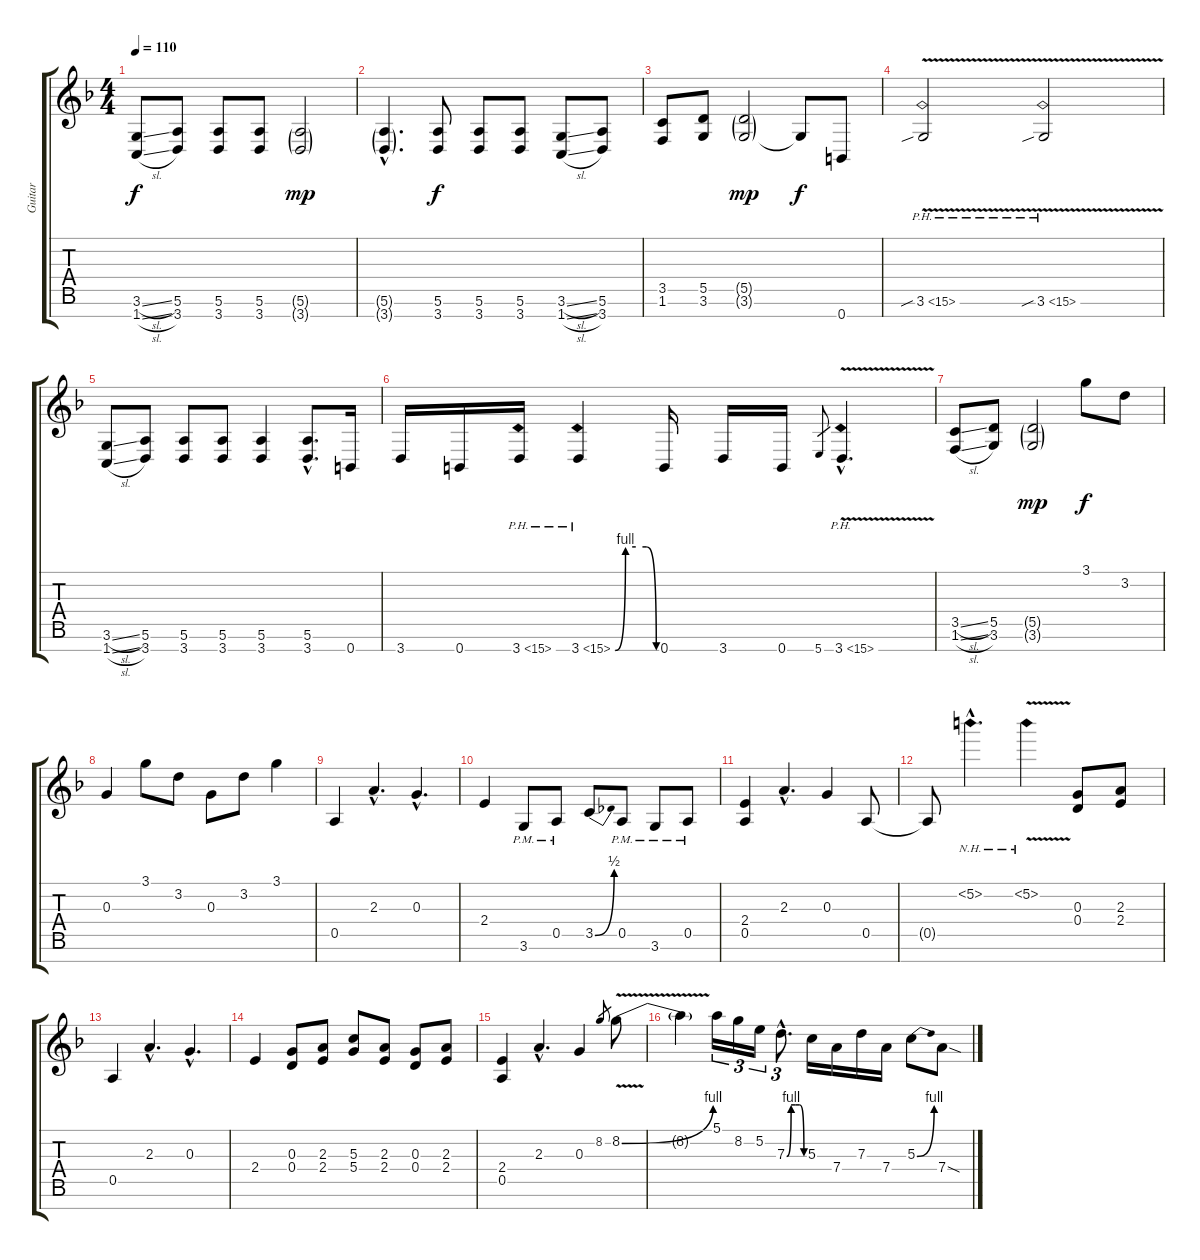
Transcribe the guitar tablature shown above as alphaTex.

\track ("Guitar" "Guitar") {instrument distortionguitar}
\staff {score tabs}
\tuning (E4 B3 G3 D3 A2 E2 B1) {hide}
\ts (4 4)
\tempo 110
\clef g2
\ks f
(3.6{sl} 1.7{sl}).8{dy f} (5.6 3.7).8 (5.6 3.7).8 (5.6 3.7).8 (5.6{g} 3.7{g}).2{dy mp} |
(5.6{g hac} 3.7{g hac}).4{d} (5.6 3.7).8{dy f} (5.6 3.7).8 (5.6 3.7).8 (3.6{sl} 1.7{sl}).8 (5.6 3.7).8 |
(3.5 1.6).8 (5.5 3.6).8 (5.5{g} 3.6{g}).2{dy mp} 3.6{t}.8{dy f} 0.7.8 |
3.6{ph 12 v sib}.2 3.6{ph 12 v sib}.2 |
(3.6{sl} 1.7{sl}).8 (5.6 3.7).8 (5.6 3.7).8 (5.6 3.7).8 (5.6 3.7).4 (5.6{hac} 3.7{hac}).8{d} 0.7.16 |
3.7.16 0.7.16 3.7{ph 12}.16 3.7{be (custom 0 0 15 4 30 4 45 4 60 0) ph 12}.4 0.7.16 3.7.16 0.7.16 5.7.8{gr} 3.7{ph 12 v hac}.4{d} |
(3.5{sl} 1.6{sl}).8 (5.5 3.6).8 (5.5{g} 3.6{g}).2{dy mp} 3.1.8{dy f} 3.2.8 |
0.3.4 3.1.8 3.2.8 0.3.8 3.2.8 3.1.4 |
0.5.4 2.3{hac}.4{d} 0.3{hac}.4{d} |
2.4.4 3.6{pm}.8 0.5{pm}.8 3.5{be (bend 0 0 60 2)}.8 0.5{pm}.8 3.6{pm}.8 0.5{pm}.8 |
(2.4 0.5).4 2.3{hac}.4{d} 0.3.4 0.5.8 |
0.5{t}.8 5.2{nh hac}.4{d} 5.2{nh v}.4 (0.3 0.4).8 (2.3 2.4).8 |
0.5.4 2.3{hac}.4{d} 0.3{hac}.4{d} |
2.4.4 (0.3 0.4).8 (2.3 2.4).8 (5.3 5.4).8 (2.3 2.4).8 (0.3 0.4).8 (2.3 2.4).8 |
(2.4 0.5).4 2.3{hac}.4{d} 0.3.4 8.2.8{gr} 8.2{be (bend 0 0 60 4) v}.8 |
8.2{t}.4 5.1.16{tu (3 2)} 8.2.16{tu (3 2)} 5.2.16{tu (3 2)} 7.3{be (custom 0 0 15 4 30 4 45 4 60 0) hac}.8{d tu (3 2)} 5.3.16 7.4.16 7.3.16 7.4.16 5.3{be (bend 0 0 60 4)}.8 7.4{sod}.8
